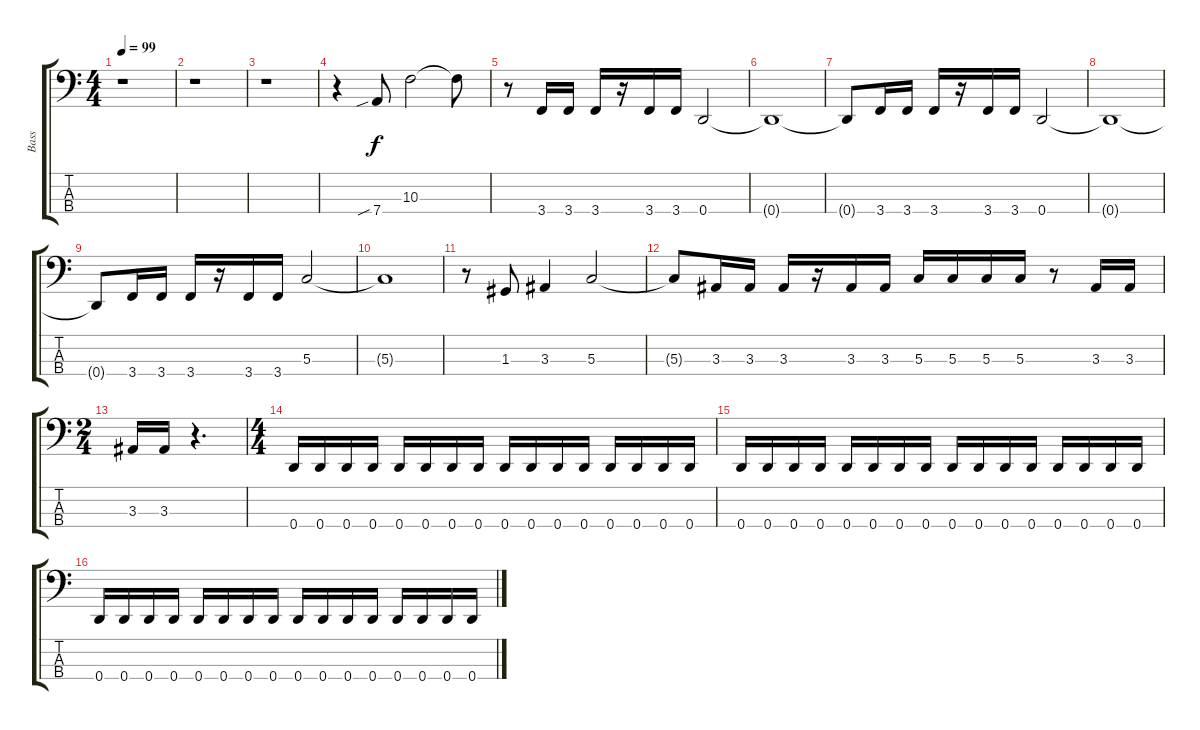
\track ("Bass" "Bass") {instrument electricbasspick}
\staff {score tabs}
\tuning (F2 C2 G1 D1) {hide}
\ts (4 4)
\tempo 99
\clef f4
\ks c
r.1{dy f instrument electricbasspick} |
r.1 |
r.1 |
r.4 7.4{sib}.8 10.3.2 10.3{t}.8 |
r.8 3.4.16 3.4.16 3.4.16 r.16 3.4.16 3.4.16 0.4.2 |
0.4{t}.1 |
0.4{t}.8 3.4.16 3.4.16 3.4.16 r.16 3.4.16 3.4.16 0.4.2 |
0.4{t}.1 |
0.4{t}.8 3.4.16 3.4.16 3.4.16 r.16 3.4.16 3.4.16 5.3.2 |
5.3{t}.1 |
r.8 1.3.8 3.3.4 5.3.2 |
5.3{t}.8 3.3.16 3.3.16 3.3.16 r.16 3.3.16 3.3.16 5.3.16 5.3.16 5.3.16 5.3.16 r.8 3.3.16 3.3.16 |
\ts (2 4)
3.3.16 3.3.16 r.4{d} |
\ts (4 4)
0.4.16 0.4.16 0.4.16 0.4.16 0.4.16 0.4.16 0.4.16 0.4.16 0.4.16 0.4.16 0.4.16 0.4.16 0.4.16 0.4.16 0.4.16 0.4.16 |
0.4.16 0.4.16 0.4.16 0.4.16 0.4.16 0.4.16 0.4.16 0.4.16 0.4.16 0.4.16 0.4.16 0.4.16 0.4.16 0.4.16 0.4.16 0.4.16 |
0.4.16 0.4.16 0.4.16 0.4.16 0.4.16 0.4.16 0.4.16 0.4.16 0.4.16 0.4.16 0.4.16 0.4.16 0.4.16 0.4.16 0.4.16 0.4.16
